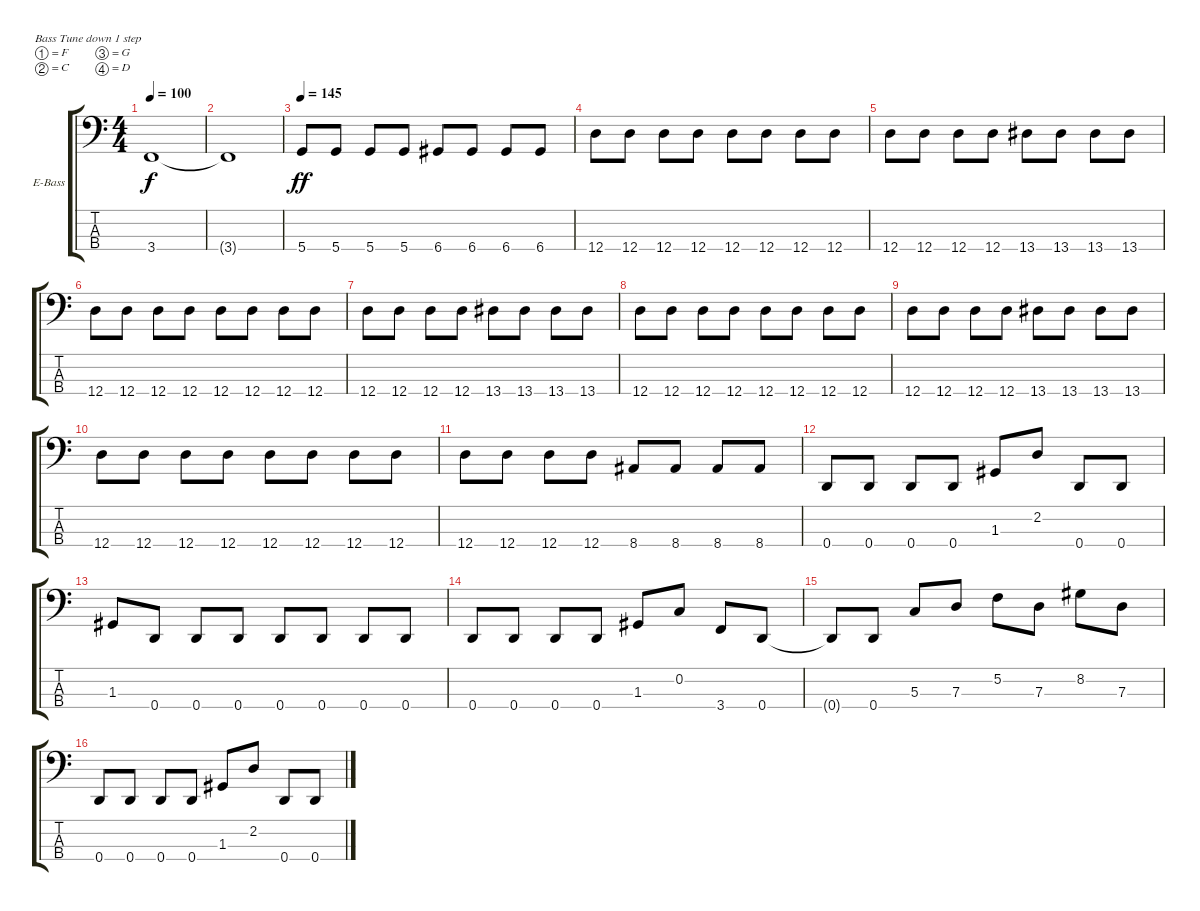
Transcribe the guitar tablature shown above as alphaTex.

\bracketExtendMode groupsimilarinstruments
\firstSystemTrackNameOrientation horizontal
\otherSystemsTrackNameOrientation horizontal
\track ("Kristian - Bass" "E-Bass") {instrument electricbassfinger}
\staff {score tabs}
\tuning (F2 C2 G1 D1)
\ts (4 4)
\tempo 100
\clef f4
\ks c
3.4{t}.1{dy f} |
3.4{t}.1 |
\tempo 145
5.4.8{dy ff} 5.4.8 5.4.8 5.4.8 6.4.8 6.4.8 6.4.8 6.4.8 |
12.4.8 12.4.8 12.4.8 12.4.8 12.4.8 12.4.8 12.4.8 12.4.8 |
12.4.8 12.4.8 12.4.8 12.4.8 13.4.8 13.4.8 13.4.8 13.4.8 |
12.4.8 12.4.8 12.4.8 12.4.8 12.4.8 12.4.8 12.4.8 12.4.8 |
12.4.8 12.4.8 12.4.8 12.4.8 13.4.8 13.4.8 13.4.8 13.4.8 |
12.4.8 12.4.8 12.4.8 12.4.8 12.4.8 12.4.8 12.4.8 12.4.8 |
12.4.8 12.4.8 12.4.8 12.4.8 13.4.8 13.4.8 13.4.8 13.4.8 |
12.4.8 12.4.8 12.4.8 12.4.8 12.4.8 12.4.8 12.4.8 12.4.8 |
12.4.8 12.4.8 12.4.8 12.4.8 8.4.8 8.4.8 8.4.8 8.4.8 |
0.4.8 0.4.8 0.4.8 0.4.8 1.3.8 2.2.8 0.4.8 0.4.8 |
1.3.8 0.4.8 0.4.8 0.4.8 0.4.8 0.4.8 0.4.8 0.4.8 |
0.4.8 0.4.8 0.4.8 0.4.8 1.3.8 0.2.8 3.4.8 0.4.8 |
0.4{t}.8 0.4.8 5.3.8 7.3.8 5.2.8 7.3.8 8.2.8 7.3.8 |
0.4.8 0.4.8 0.4.8 0.4.8 1.3.8 2.2.8 0.4.8 0.4.8
